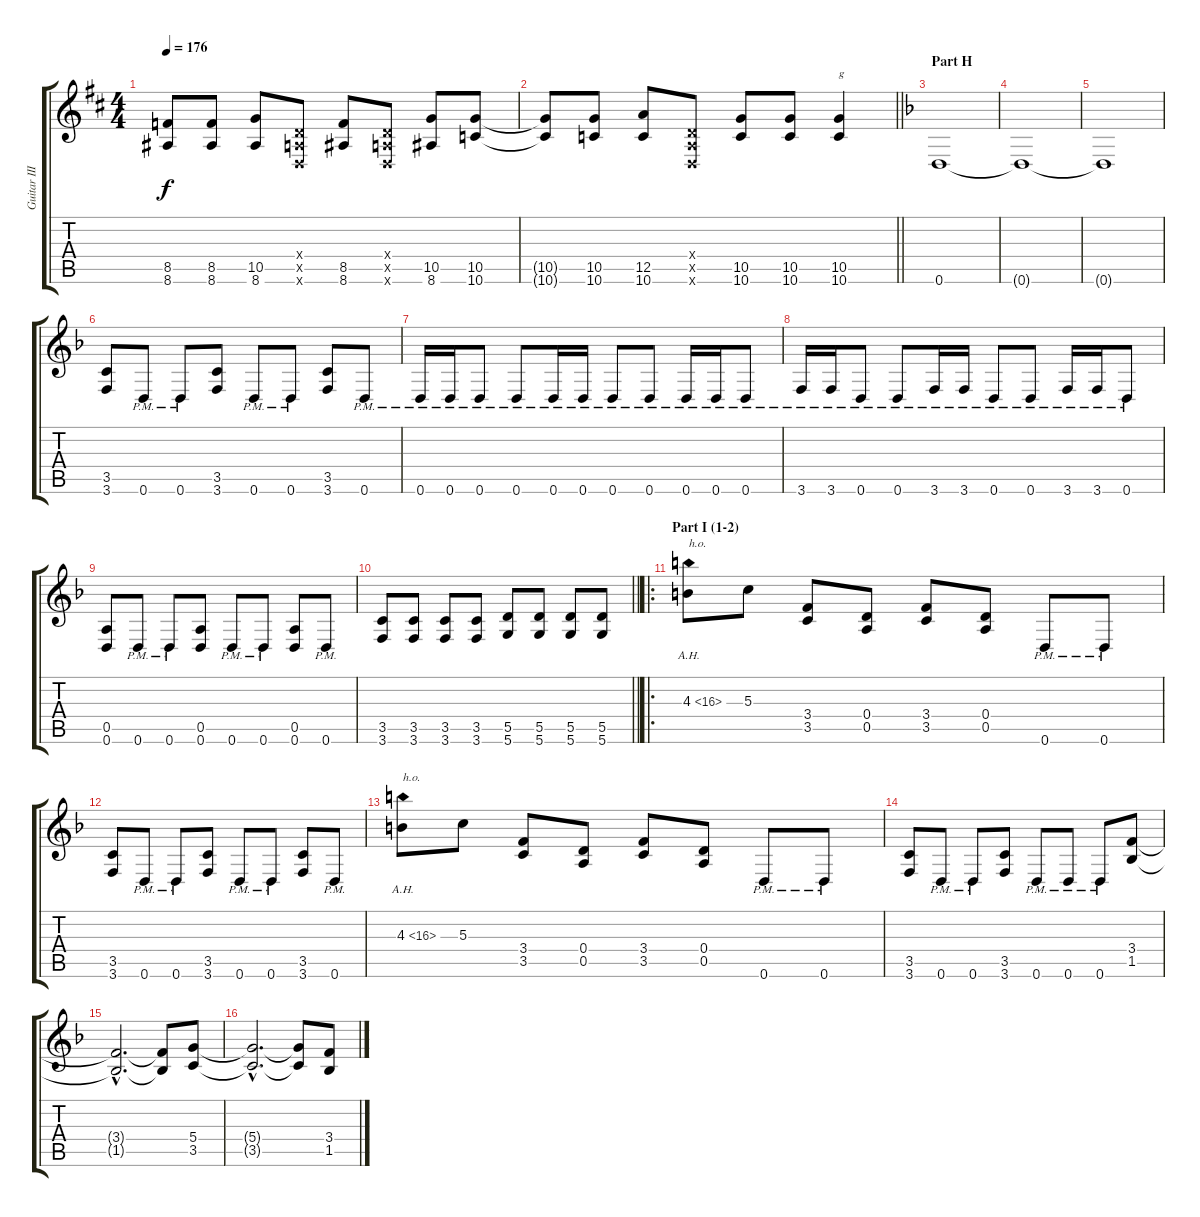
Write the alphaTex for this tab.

\track ("Guitar III (Kazuma)" "Guitar III") {instrument distortionguitar}
\staff {score tabs}
\tuning (E4 B3 G3 D3 A2 D2) {hide}
\ts (4 4)
\tempo 176
\clef g2
\ks d
(8.5{t} 8.6{t}).8{dy f} (8.5 8.6).8 (10.5 8.6).8 (0.4{x} 0.5{x} 0.6{x}).8 (8.5 8.6).8 (0.4{x} 0.5{x} 0.6{x}).8 (10.5 8.6).8 (10.5 10.6).8 |
\barLineRight lightlight
(10.5{t} 10.6{t}).8 (10.5 10.6).8 (12.5 10.6).8 (0.4{x} 0.5{x} 0.6{x}).8 (10.5 10.6).8 (10.5 10.6).8 (10.5 10.6).4{txt "g"} |
\section ("" "Part H")
\ks f
0.6.1 |
0.6{t}.1 |
0.6{t}.1 |
(3.5 3.6).8 0.6{pm}.8 0.6{pm}.8 (3.5 3.6).8 0.6{pm}.8 0.6{pm}.8 (3.5 3.6).8 0.6{pm}.8 |
0.6{pm}.16 0.6{pm}.16 0.6{pm}.8 0.6{pm}.8 0.6{pm}.16 0.6{pm}.16 0.6{pm}.8 0.6{pm}.8 0.6{pm}.16 0.6{pm}.16 0.6{pm}.8 |
3.6{pm}.16 3.6{pm}.16 0.6{pm}.8 0.6{pm}.8 3.6{pm}.16 3.6{pm}.16 0.6{pm}.8 0.6{pm}.8 3.6{pm}.16 3.6{pm}.16 0.6{pm}.8 |
(0.5 0.6).8 0.6{pm}.8 0.6{pm}.8 (0.5 0.6).8 0.6{pm}.8 0.6{pm}.8 (0.5 0.6).8 0.6{pm}.8 |
\barLineRight lightlight
(3.5 3.6).8 (3.5 3.6).8 (3.5 3.6).8 (3.5 3.6).8 (5.5 5.6).8 (5.5 5.6).8 (5.5 5.6).8 (5.5 5.6).8 |
\ro
\section ("" "Part I (1-2)")
4.3{ah 12}.8{txt "h.o."} 5.3.8 (3.4 3.5).8 (0.4 0.5).8 (3.4 3.5).8 (0.4 0.5).8 0.6{pm}.8 0.6{pm}.8 |
(3.5 3.6).8 0.6{pm}.8 0.6{pm}.8 (3.5 3.6).8 0.6{pm}.8 0.6{pm}.8 (3.5 3.6).8 0.6{pm}.8 |
4.3{ah 12}.8{txt "h.o."} 5.3.8 (3.4 3.5).8 (0.4 0.5).8 (3.4 3.5).8 (0.4 0.5).8 0.6{pm}.8 0.6{pm}.8 |
(3.5 3.6).8 0.6{pm}.8 0.6{pm}.8 (3.5 3.6).8 0.6{pm}.8 0.6{pm}.8 0.6{pm}.8 (3.4 1.5).8 |
(3.4{hac t} 1.5{hac t}).2{d} (3.4{t} 1.5{t}).8 (5.4 3.5).8 |
(5.4{hac t} 3.5{hac t}).2{d} (5.4{t} 3.5{t}).8 (3.4 1.5).8
